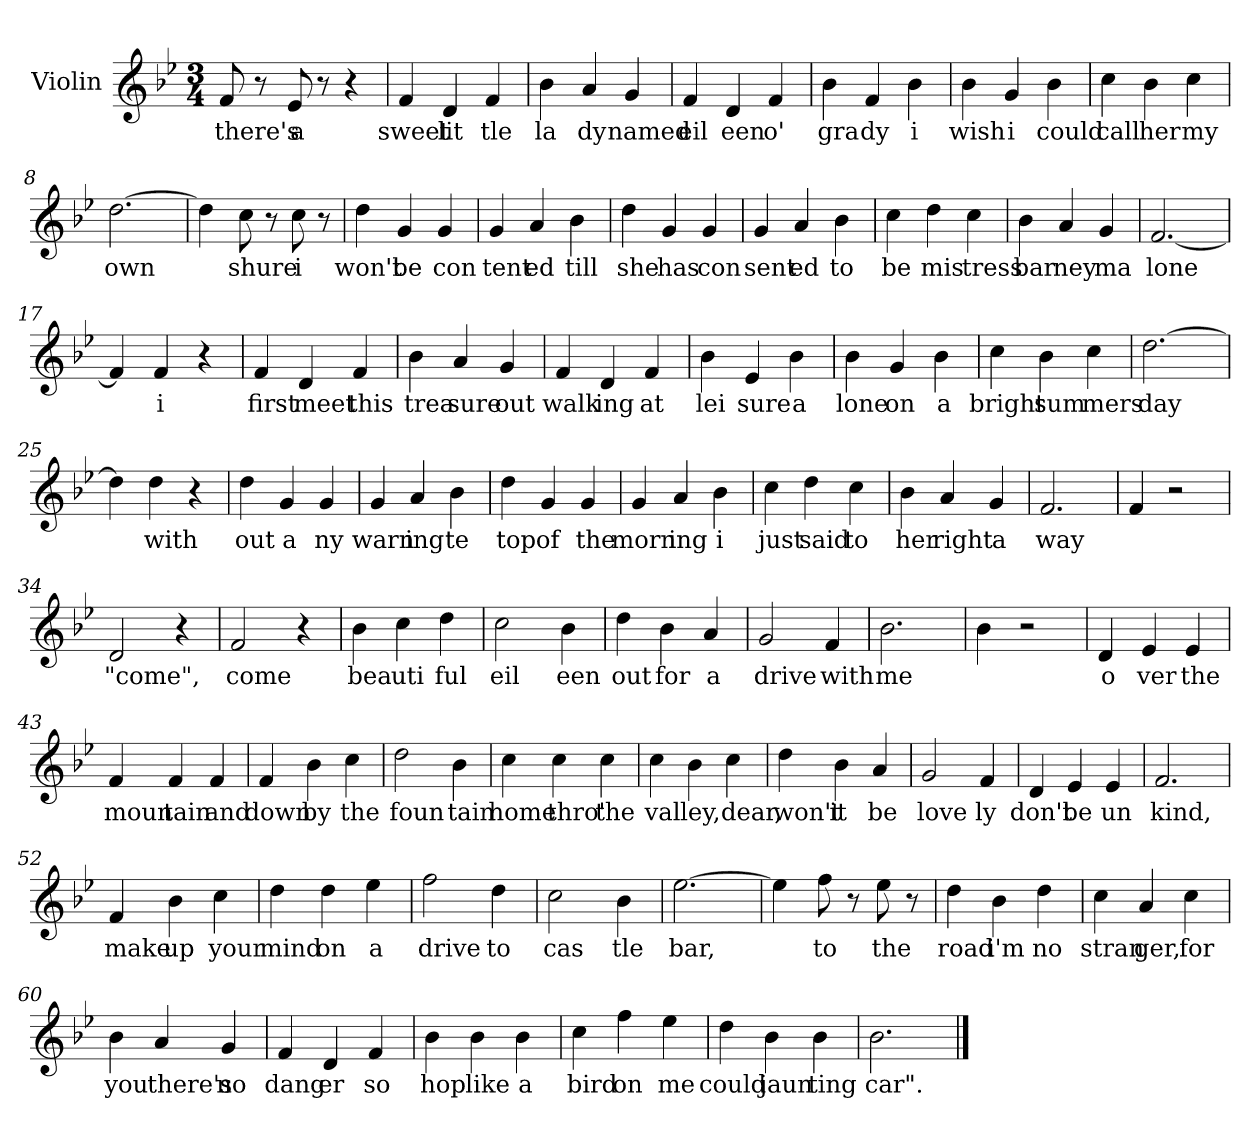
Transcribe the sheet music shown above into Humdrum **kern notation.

**kern	**text
*part1	*part1
*staff1	*staff1
*I"Violin	*
*I'Vln	*
*clefG2	*
*k[b-e-]	*
*B-:	*
*M3/4	*
=1	=1
8f/	there's
8r	.
8e-/	a
8r	.
4r	.
=2	=2
4f/	sweet
4d/	lit
4f/	tle
=3	=3
4b-\	la
4a/	dy
4g/	named
=4	=4
4f/	eil
4d/	een
4f/	o'
!!LO:LB:g=z
=5	=5
4b-\	gra
4f/	dy
4b-\	i
=6	=6
4b-\	wish
4g/	i
4b-\	could
=7	=7
4cc\	call
4b-\	her
4cc\	my
=8	=8
[2.dd\	own
!!LO:LB:g=z
=9	=9
4dd\]	.
8cc\	shure
8r	.
8cc\	i
8r	.
=10	=10
4dd\	won't
4g/	be
4g/	con
=11	=11
4g/	tent
4a/	ed
4b-\	till
=12	=12
4dd\	she
4g/	has
4g/	con
!!LO:LB:g=z
=13	=13
4g/	sent
4a/	ed
4b-\	to
=14	=14
4cc\	be
4dd\	mis
4cc\	tress
=15	=15
4b-\	bar
4a/	ney
4g/	ma
=16	=16
[2.f/	lone
!!LO:LB:g=z
=17	=17
4f/]	.
4f/	i
4r	.
=18	=18
4f/	first
4d/	meet
4f/	this
=19	=19
4b-\	trea
4a/	sure
4g/	out
=20	=20
4f/	walk
4d/	ing
4f/	at
!!LO:LB:g=z
=21	=21
4b-\	lei
4e-/	sure
4b-\	a
=22	=22
4b-\	lone
4g/	on
4b-\	a
=23	=23
4cc\	bright
4b-\	sum
4cc\	mers
=24	=24
[2.dd\	day
=25	=25
4dd\]	.
4dd\	with
4r	.
=26	=26
4dd\	out
4g/	a
4g/	ny
=27	=27
4g/	warn
4a/	ing
4b-\	te
=28	=28
4dd\	top
4g/	of
4g/	the
!!LO:LB:g=z
=29	=29
4g/	morn
4a/	ing
4b-\	i
=30	=30
4cc\	just
4dd\	said
4cc\	to
=31	=31
4b-\	her
4a/	right
4g/	a
=32	=32
2.f/	way
=33	=33
4f/	.
2r	.
=34	=34
2d/	"come",
4r	.
=35	=35
2f/	come
4r	.
=36	=36
4b-\	bea
4cc\	uti
4dd\	ful
=37	=37
2cc\	eil
4b-\	een
=38	=38
4dd\	out
4b-\	for
4a/	a
!!LO:LB:g=z
=39	=39
2g/	drive
4f/	with
=40	=40
2.b-\	me
=41	=41
4b-\	.
2r	.
=42	=42
4d/	o
4e-/	ver
4e-/	the
=43	=43
4f/	moun
4f/	tain
4f/	and
=44	=44
4f/	down
4b-\	by
4cc\	the
=45	=45
2dd\	foun
4b-\	tain
=46	=46
4cc\	home
4cc\	thro'
4cc\	the
!!LO:LB:g=z
=47	=47
4cc\	val
4b-\	ley,
4cc\	dear,
=48	=48
4dd\	won't
4b-\	it
4a/	be
=49	=49
2g/	love
4f/	ly
=50	=50
4d/	don't
4e-/	be
4e-/	un
=51	=51
2.f/	kind,
=52	=52
4f/	make
4b-\	up
4cc\	your
=53	=53
4dd\	mind
4dd\	on
4ee-\	a
=54	=54
2ff\	drive
4dd\	to
=55	=55
2cc\	cas
4b-\	tle
!!LO:LB:g=z
=56	=56
[2.ee-\	bar,
=57	=57
4ee-\]	.
8ff\	to
8r	.
8ee-\	the
8r	.
=58	=58
4dd\	road
4b-\	i'm
4dd\	no
=59	=59
4cc\	stran
4a/	ger,
4cc\	for
=60	=60
4b-\	you
4a/	there's
4g/	no
=61	=61
4f/	dang
4d/	er
4f/	so
=62	=62
4b-\	hop
4b-\	like
4b-\	a
=63	=63
4cc\	bird
4ff\	on
4ee-\	me
!!LO:PB:g=z
=64	=64
4dd\	could
4b-\	jaun
4b-\	ting
=65	=65
2.b-\	car".
==	==
*-	*-
